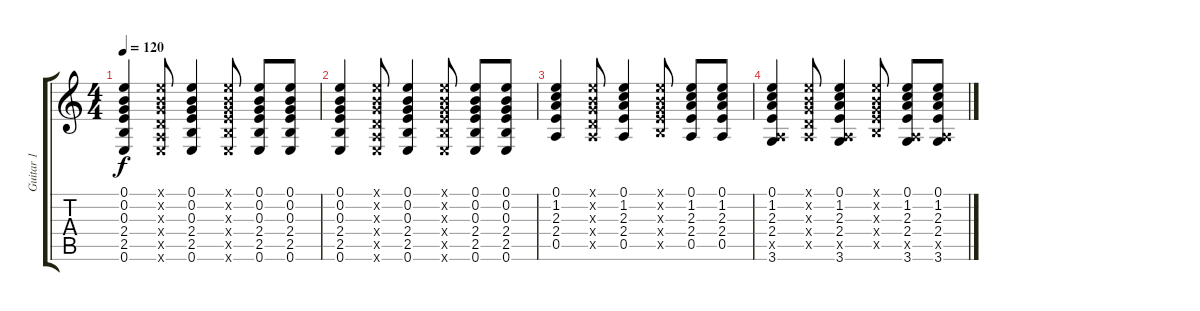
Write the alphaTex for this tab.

\track ("Guitar 1" "Guitar 1") {instrument acousticguitarsteel}
\staff {score tabs}
\tuning (E4 B3 G3 D3 A2 E2) {hide}
\ts (4 4)
\tempo 120
\clef g2
\ks c
(0.1 0.2 0.3 2.4 2.5 0.6).4{dy f} (0.1{x} 0.2{x} 0.3{x} 0.4{x} 0.5{x} 0.6{x}).8 (0.1 0.2 0.3 2.4 2.5 0.6).4 (0.1{x} 0.2{x} 0.3{x} 2.4{x} 2.5{x} 0.6{x}).8 (0.1 0.2 0.3 2.4 2.5 0.6).8 (0.1 0.2 0.3 2.4 2.5 0.6).8 |
(0.1 0.2 0.3 2.4 2.5 0.6).4 (0.1{x} 0.2{x} 0.3{x} 0.4{x} 0.5{x} 0.6{x}).8 (0.1 0.2 0.3 2.4 2.5 0.6).4 (0.1{x} 0.2{x} 0.3{x} 2.4{x} 2.5{x} 0.6{x}).8 (0.1 0.2 0.3 2.4 2.5 0.6).8 (0.1 0.2 0.3 2.4 2.5 0.6).8 |
(0.1 1.2 2.3 2.4 0.5).4{volume 7} (0.1{x} 0.2{x} 0.3{x} 0.4{x} 0.5{x}).8 (0.1 1.2 2.3 2.4 0.5).4 (0.1{x} 0.2{x} 0.3{x} 2.4{x} 2.5{x}).8 (0.1 1.2 2.3 2.4 0.5).8 (0.1 1.2 2.3 2.4 0.5).8 |
(0.1 1.2 2.3 2.4 0.5{x} 3.6).4{volume 0} (0.1{x} 0.2{x} 0.3{x} 0.4{x} 0.5{x}).8 (0.1 1.2 2.3 2.4 0.5{x} 3.6).4 (0.1{x} 0.2{x} 0.3{x} 2.4{x} 2.5{x}).8 (0.1 1.2 2.3 2.4 0.5{x} 3.6).8 (0.1 1.2 2.3 2.4 0.5{x} 3.6).8
